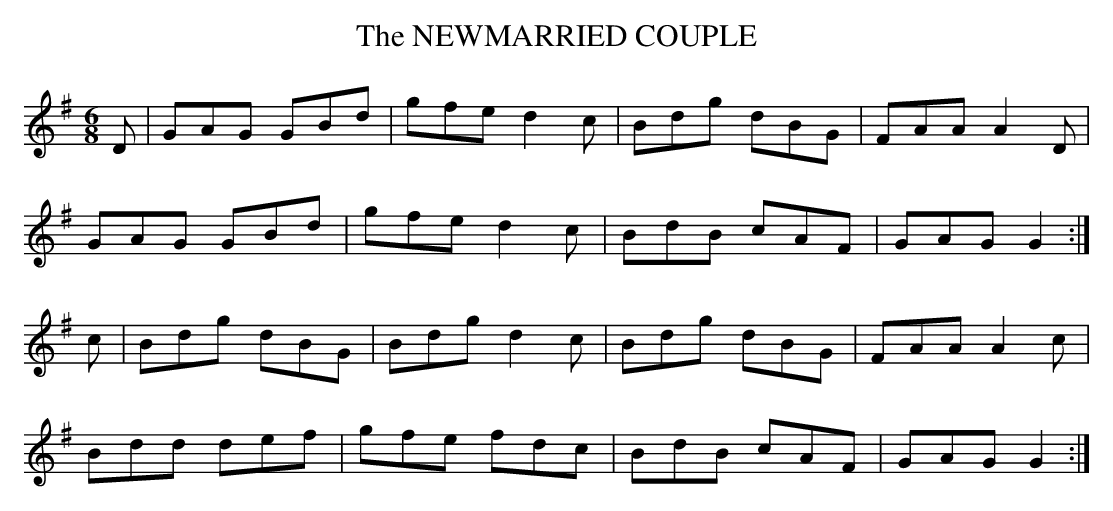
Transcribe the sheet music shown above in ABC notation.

X:1
T:NEWMARRIED COUPLE, The
M:6/8
L:1/8
K:G
D|GAG GBd|gfe d2c|Bdg dBG|FAA A2D|
GAG GBd|gfe d2c|BdB cAF|GAG G2 :|
c|Bdg dBG|Bdg d2c|Bdg dBG|FAA A2c|
Bdd def|gfe fdc|BdB cAF|GAG G2 :|
